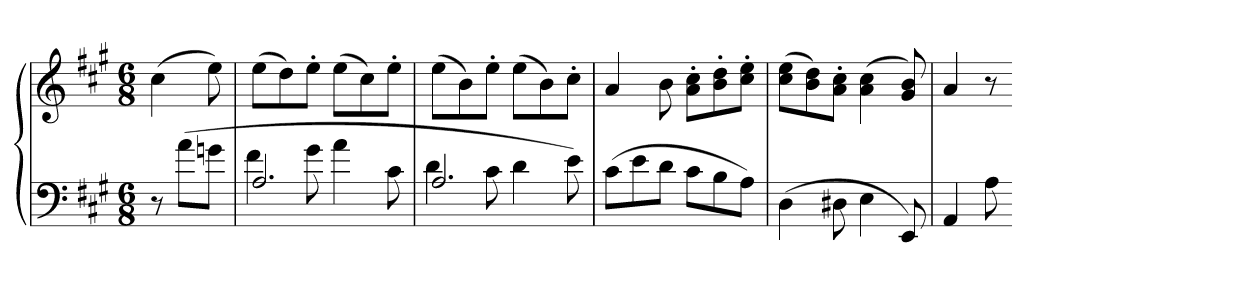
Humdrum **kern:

**kern	**kern
*part1	*part1
*staff2	*staff1
*clefF4	*clefG2
*k[f#c#g#]	*k[f#c#g#]
*A:	*A:
*M6/8	*M6/8
=	=
8r	(4cc#
(8aL	.
8gnJ	8ee)
=243	=243
*^	*
2.A	4f#	(8eeL
.	.	8dd)
.	8g#	8ee'J
.	4a	(8eeL
.	.	8cc#)
.	8c#	8ee'J
=244	=244	=244
2.A	4d	(8eeL
.	.	8b)
.	8c#	8ee'J
.	4d	(8eeL
.	.	8b)
.	8e)	8cc#'J
*v	*v	*
=245	=245
(8c#L	4a
8e	.
8dJ	8b
8c#L	8a' 8cc#'L
8B	8b' 8dd'
8AJ)	8cc#' 8ee'J
=246	=246
(4D	(8cc# 8eeL
.	8b 8dd)
8D#X	8a' 8cc#'J
4E	(4a 4cc#
8EE)	8g# 8b)
=247	=247
4AA	4a
8A	8r
=-	=-
*-	*-
